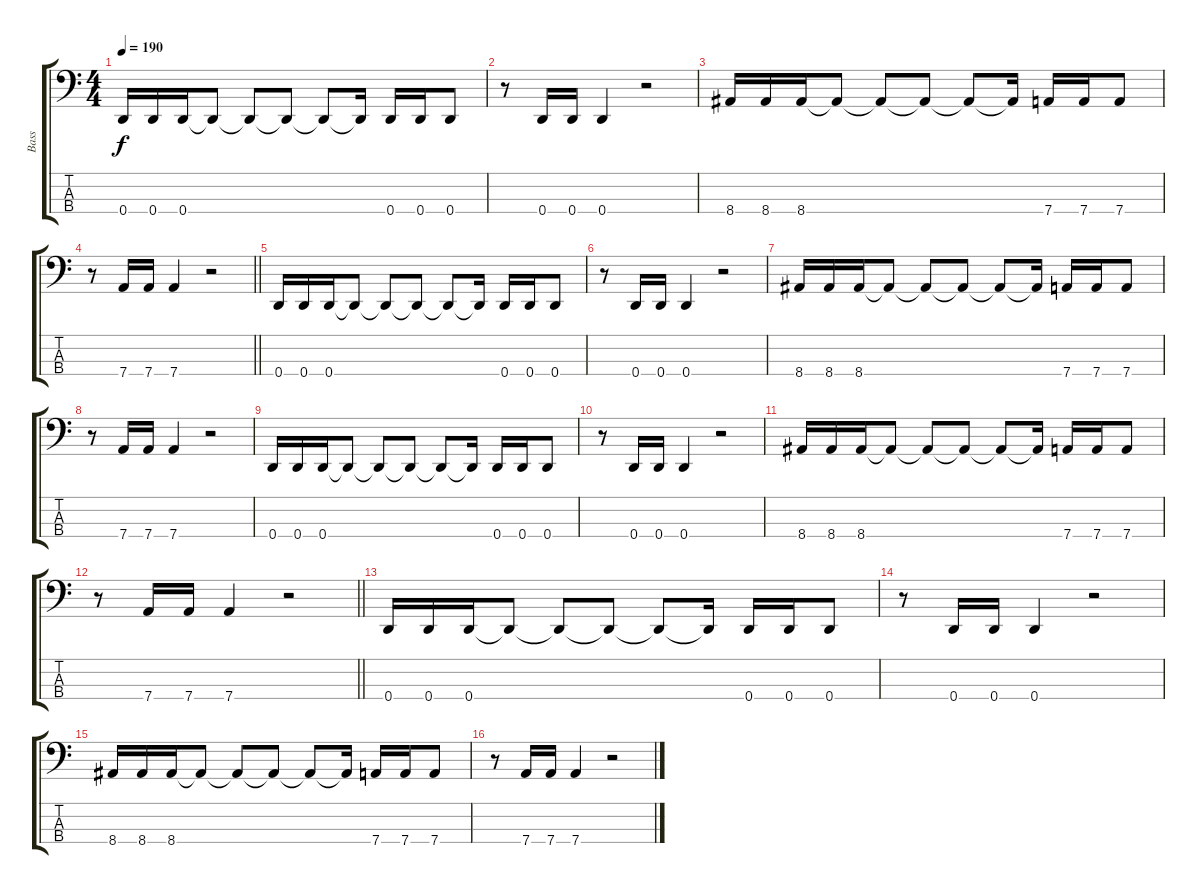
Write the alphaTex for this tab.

\track ("Bass" "Bass") {instrument electricbasspick}
\staff {score tabs}
\tuning (G2 D2 A1 D1) {hide}
\ts (4 4)
\tempo 190
\clef f4
\ks c
0.4.16{dy f} 0.4.16 0.4.16 0.4{t}.8 0.4{t}.8 0.4{t}.8 0.4{t}.8 0.4{t}.16 0.4.16 0.4.16 0.4.8 |
r.8 0.4.16 0.4.16 0.4.4 r.2 |
8.4.16 8.4.16 8.4.16 8.4{t}.8 8.4{t}.8 8.4{t}.8 8.4{t}.8 8.4{t}.16 7.4.16 7.4.16 7.4.8 |
\barLineRight lightlight
r.8 7.4.16 7.4.16 7.4.4 r.2 |
0.4.16 0.4.16 0.4.16 0.4{t}.8 0.4{t}.8 0.4{t}.8 0.4{t}.8 0.4{t}.16 0.4.16 0.4.16 0.4.8 |
r.8 0.4.16 0.4.16 0.4.4 r.2 |
8.4.16 8.4.16 8.4.16 8.4{t}.8 8.4{t}.8 8.4{t}.8 8.4{t}.8 8.4{t}.16 7.4.16 7.4.16 7.4.8 |
r.8 7.4.16 7.4.16 7.4.4 r.2 |
0.4.16 0.4.16 0.4.16 0.4{t}.8 0.4{t}.8 0.4{t}.8 0.4{t}.8 0.4{t}.16 0.4.16 0.4.16 0.4.8 |
r.8 0.4.16 0.4.16 0.4.4 r.2 |
8.4.16 8.4.16 8.4.16 8.4{t}.8 8.4{t}.8 8.4{t}.8 8.4{t}.8 8.4{t}.16 7.4.16 7.4.16 7.4.8 |
\barLineRight lightlight
r.8 7.4.16 7.4.16 7.4.4 r.2 |
0.4.16 0.4.16 0.4.16 0.4{t}.8 0.4{t}.8 0.4{t}.8 0.4{t}.8 0.4{t}.16 0.4.16 0.4.16 0.4.8 |
r.8 0.4.16 0.4.16 0.4.4 r.2 |
8.4.16 8.4.16 8.4.16 8.4{t}.8 8.4{t}.8 8.4{t}.8 8.4{t}.8 8.4{t}.16 7.4.16 7.4.16 7.4.8 |
r.8 7.4.16 7.4.16 7.4.4 r.2
